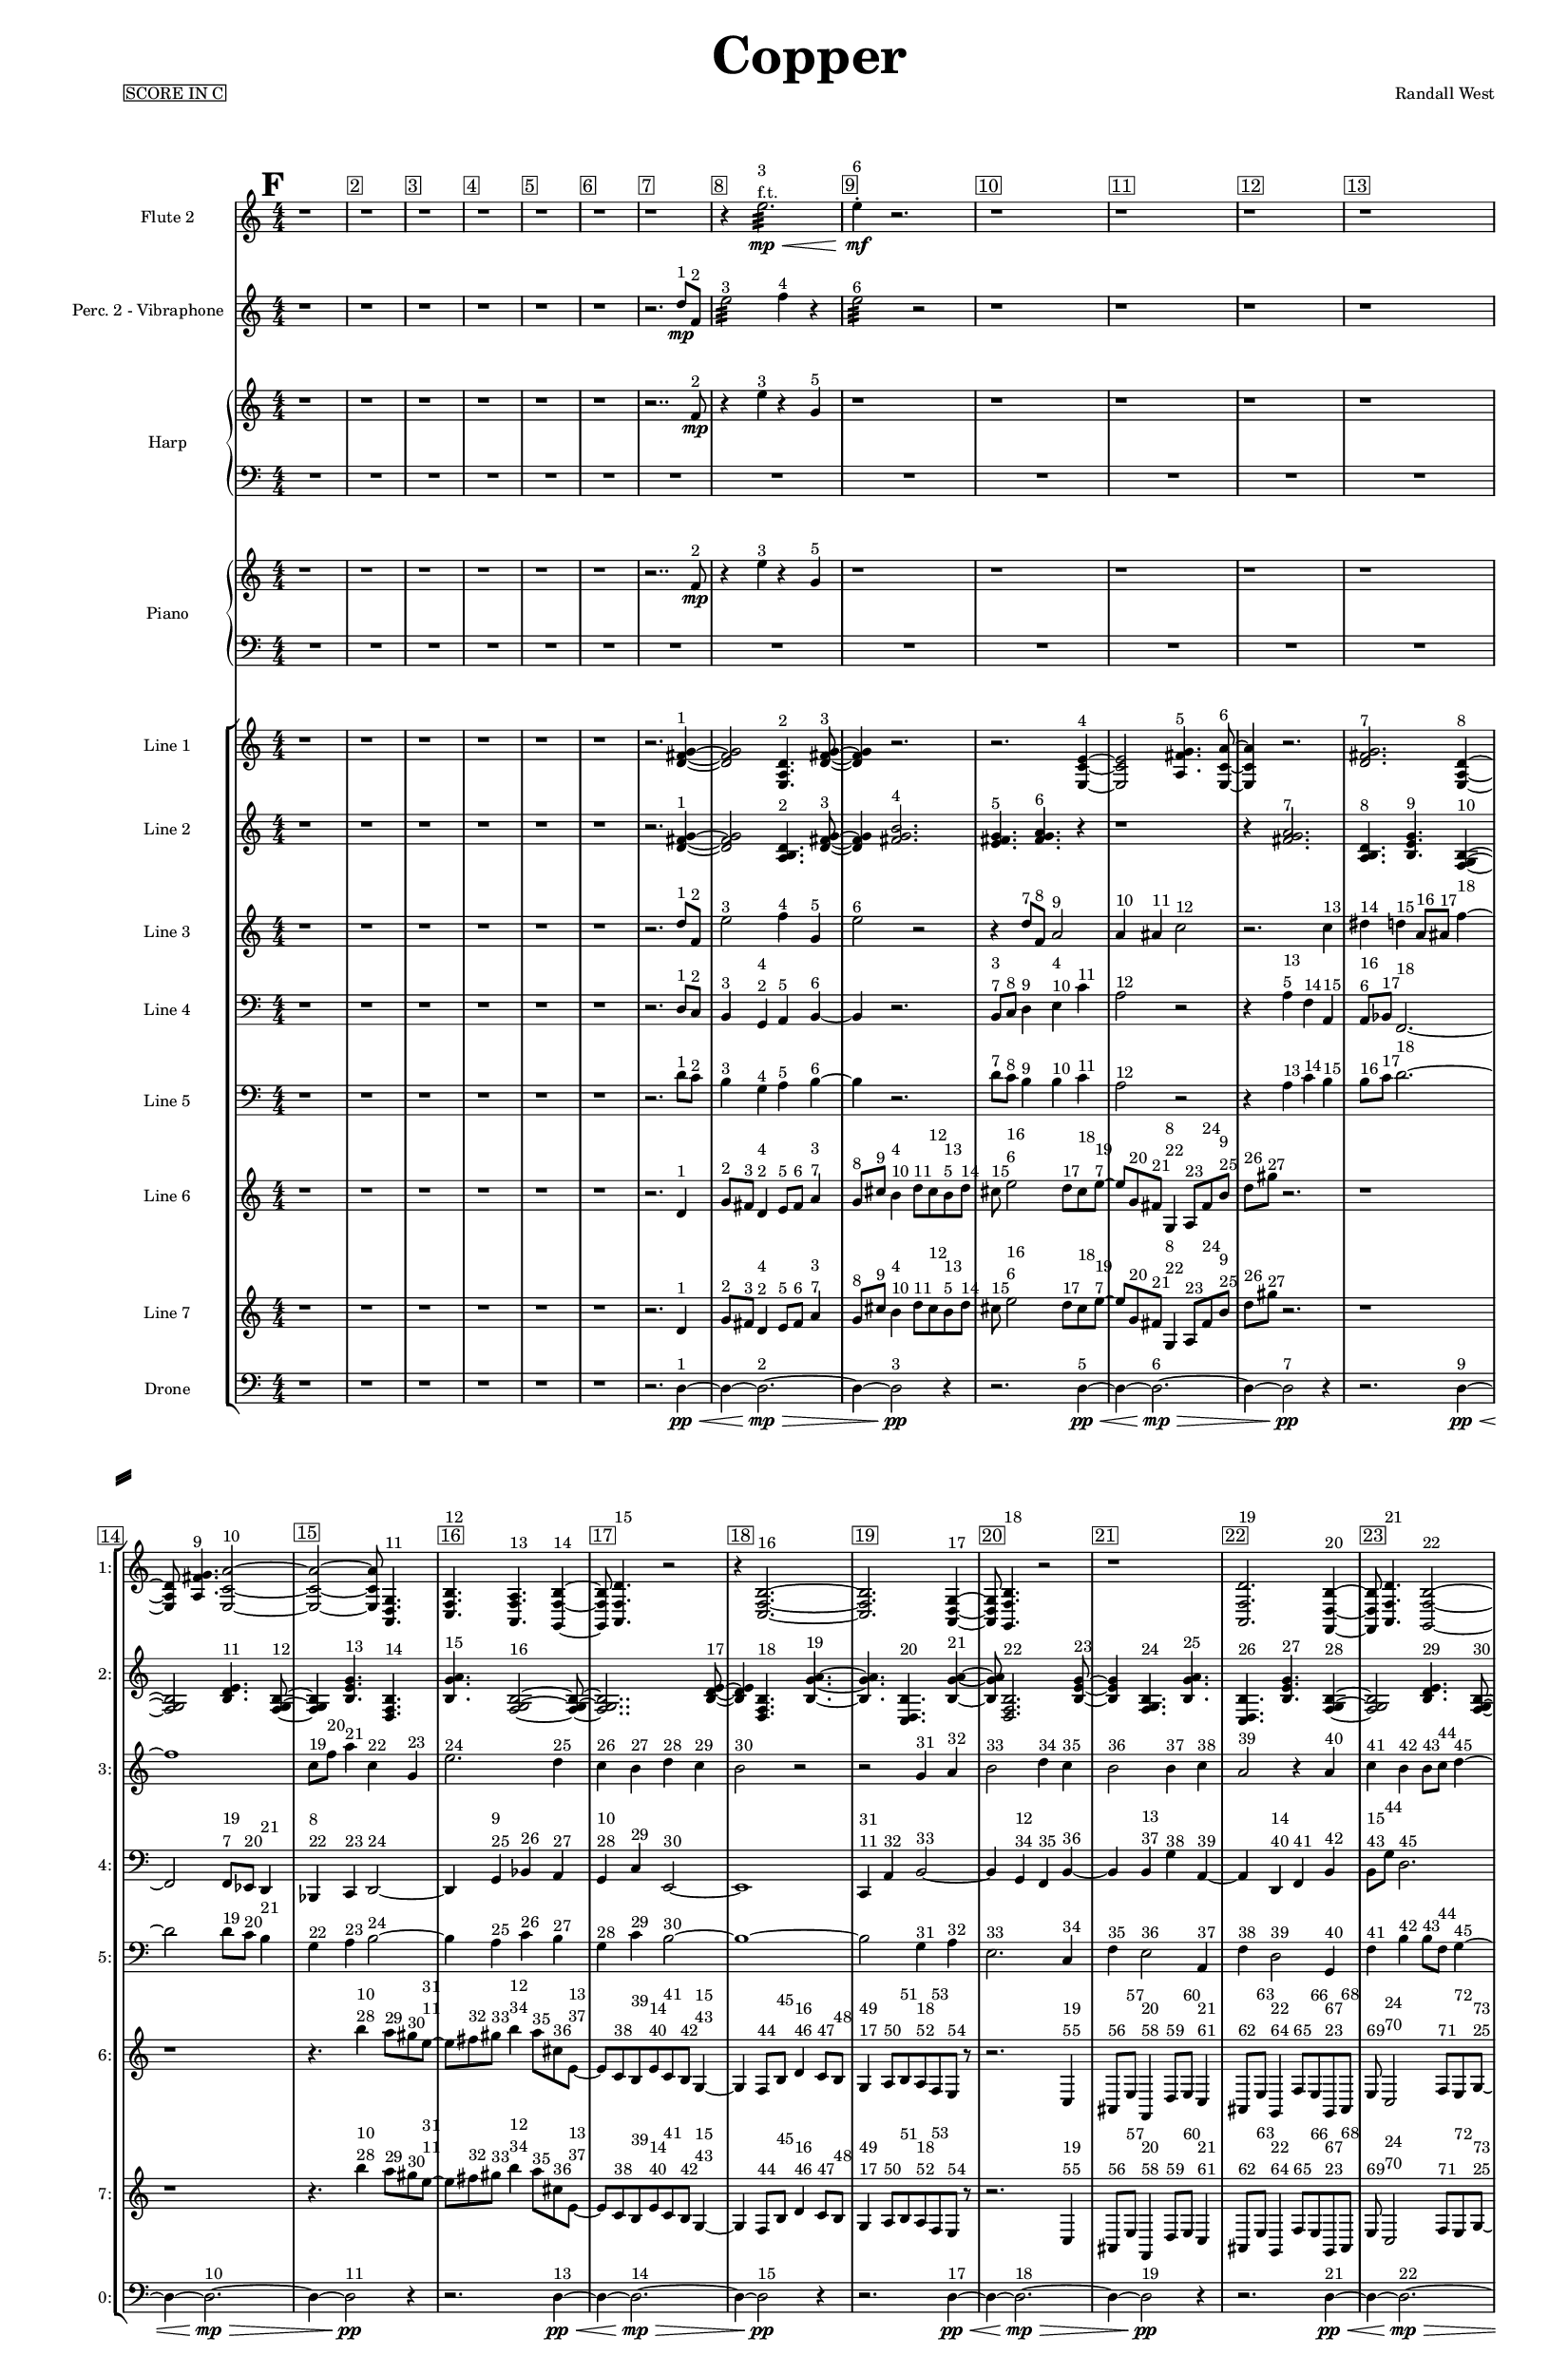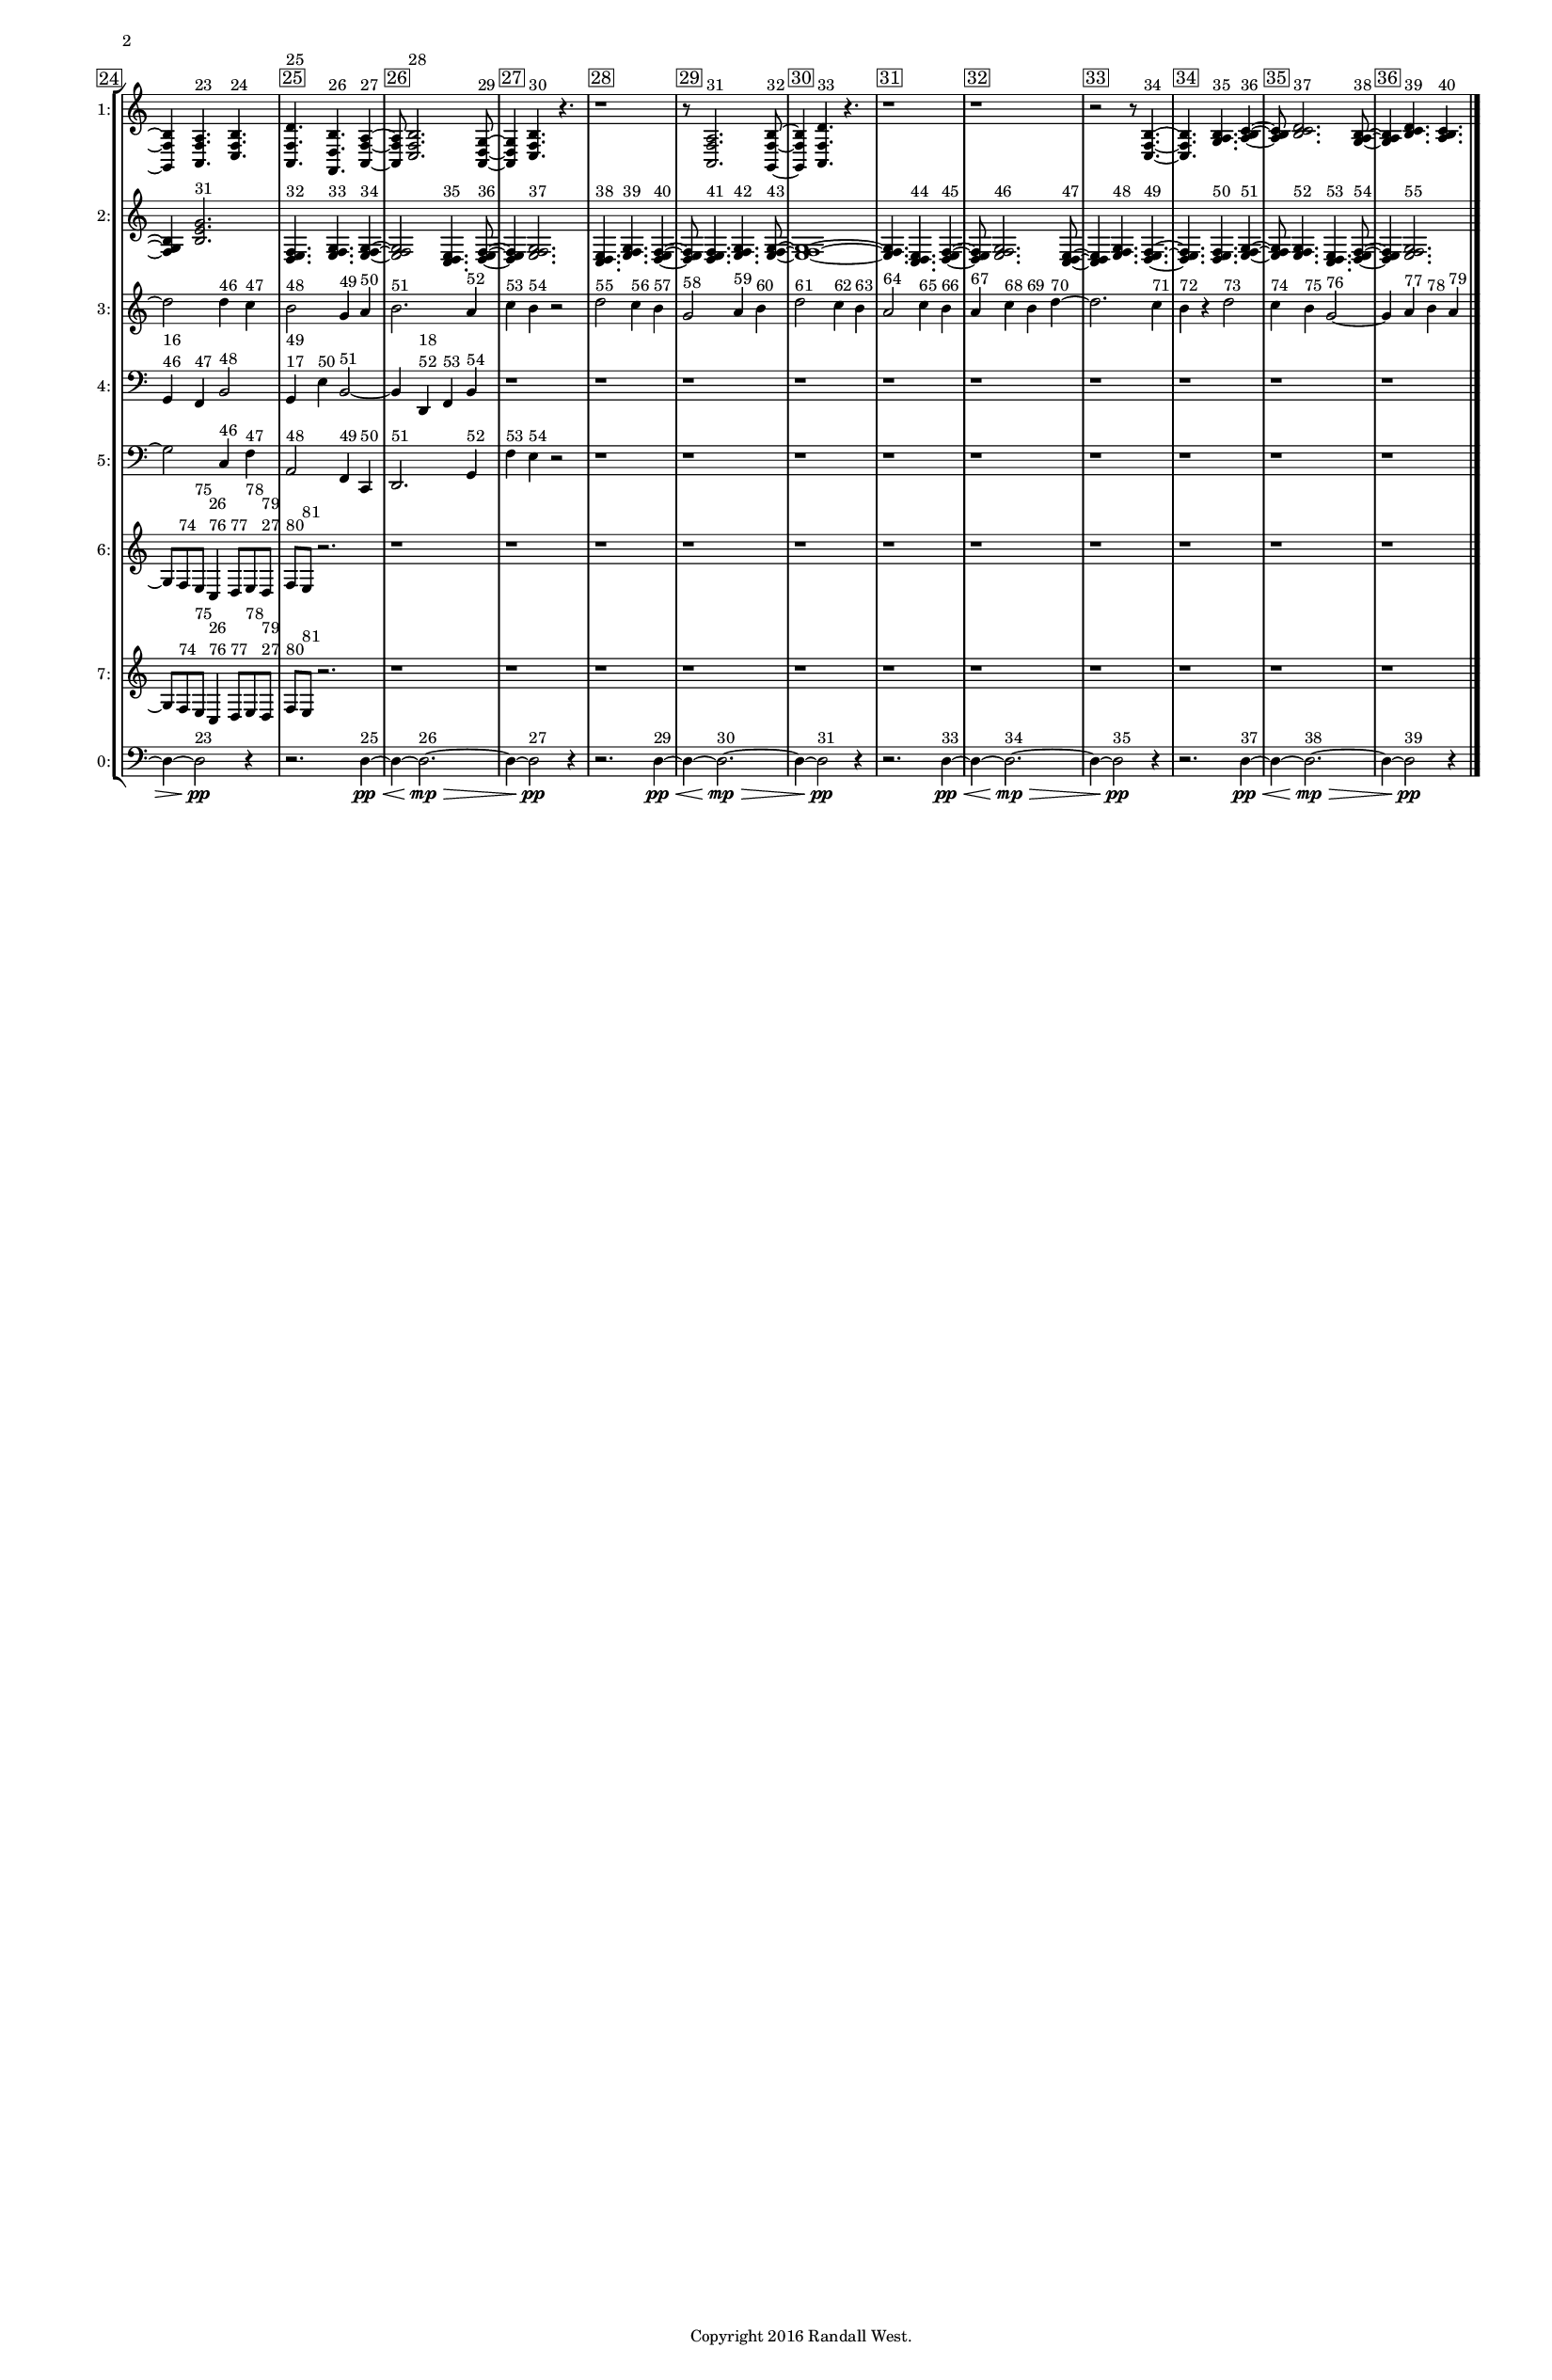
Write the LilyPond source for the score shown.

% 2016-09-20 18:07

\version "2.18.2"
\language "english"

#(set-default-paper-size "tabloid" 'portrait)
#(set-global-staff-size 14.9)

\header {
    composer = "Randall West"
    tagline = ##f
    poet = \markup { \box "SCORE IN C" } %HACKY WAY TO GET SCORE IN C IN THERE !!!!!!
    title = \markup {
        \column {
            \center-align {
                \fontsize #6 {
                    "Copper"
                }
            }
        }
    }
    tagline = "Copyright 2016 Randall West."
}

\paper {
    #(set-paper-size "tabloid")
    %#(set-paper-size "letter")
    left-margin = 22\mm
    system-separator-markup = \slashSeparator
    markup-system-spacing = #'(
        (basic-distance . 0)
        (minimum-distance . 0)
        (padding . 8)
        (stretchability . 0)
    )
    system-system-spacing = #'(
        (basic-distance . 12)
        (minimum-distance . 18)
        (padding . 12)
        (stretchability . 20)
    )
}

\layout {
    \set Score.markFormatter = #format-mark-circle-letters 
    \context {        
        \Score
        
        % \remove "Bar_number_engraver"
        \override BarNumber #'break-visibility = #'#(#f #t #t)
        \override BarNumber #'font-size = #1.2
        \override BarNumber  #'stencil = #(make-stencil-boxer 0.1 0.25 ly:text-interface::print)
        
        \override RehearsalMark #'font-size = #6

    }
    \context {
        \Staff \RemoveEmptyStaves
        \override VerticalAxisGroup #'remove-first = ##t % NOTE: comment this out to show staves on first page
        \override Hairpin #'minimum-length = #6
    }
    \context {
        \RhythmicStaff \RemoveEmptyStaves
        \override VerticalAxisGroup #'remove-first = ##t % NOTE: comment this out to show staves on first page
        \override Hairpin #'minimum-length = #6
    }
    % \context {
    %     \Dynamics
    %     \consists #Measure_counter_engraver
    %     \override MeasureCounter.direction = #DOWN
    %     \override MeasureCounter.font-encoding = #'latin1
    %     \override MeasureCounter.font-shape = #'italic
    %     % to control the distance of the Dynamics context from the staff:
    %     \override VerticalAxisGroup.nonstaff-relatedstaff-spacing.padding = #3
    %     \override MeasureCounter.font-size = #1.2
    %     % NOTE... below causes an error... why?
    %     % \override MeasureCounter.stencil = #(make-stencil-boxer 0.1 0.25 ly:text-interface::print)
    % }
}


\header {}

\layout {}

\paper {}

\score {
    \new Score <<
        \new StaffGroup <<
            \new StaffGroup \with {
                systemStartDelimiter = #'SystemStartSquare
            } <<
                \new Staff {
                    \set Staff.instrumentName = \markup { "Flute 1" }
                    \set Staff.shortInstrumentName = \markup { Fl.1 }
                    {
                        \numericTimeSignature
                        \time 4/4
                        \bar "||"
                        \accidentalStyle modern-cautionary
                        \mark #6
                        R1 * 36
                    }
                }
                \new Staff {
                    \set Staff.instrumentName = \markup { "Flute 2" }
                    \set Staff.shortInstrumentName = \markup { Fl.2 }
                    {
                        \numericTimeSignature
                        \time 4/4
                        \bar "||"
                        \accidentalStyle modern-cautionary
                        \mark #6
                        r1
                        r1
                        r1
                        r1
                        r1
                        r1
                        r1
                        r4
                        e''2. :32 \mp \<
                            ^ \markup {
                                \column
                                    {
                                        3
                                        f.t.
                                    }
                                }
                        e''4 -\staccato \mf ^ \markup { 6 }
                        r2.
                        r1
                        r1
                        r1
                        r1
                        r1
                        r1
                        r1
                        r1
                        r1
                        r1
                        r1
                        r1
                        r1
                        r1
                        r1
                        r1
                        r1
                        r1
                        r1
                        r1
                        r1
                        r1
                        r1
                        r1
                        r1
                        r1
                        r1
                    }
                }
                \new Staff {
                    \set Staff.instrumentName = \markup { "Flute 3" }
                    \set Staff.shortInstrumentName = \markup { Fl.3 }
                    {
                        \numericTimeSignature
                        \time 4/4
                        \bar "||"
                        \accidentalStyle modern-cautionary
                        \mark #6
                        R1 * 36
                    }
                }
            >>
            \new StaffGroup \with {
                systemStartDelimiter = #'SystemStartSquare
            } <<
                \new Staff {
                    \set Staff.instrumentName = \markup { "Oboe 1" }
                    \set Staff.shortInstrumentName = \markup { Ob.1 }
                    {
                        \numericTimeSignature
                        \time 4/4
                        \bar "||"
                        \accidentalStyle modern-cautionary
                        \mark #6
                        R1 * 36
                    }
                }
                \new Staff {
                    \set Staff.instrumentName = \markup { "Oboe 2" }
                    \set Staff.shortInstrumentName = \markup { Ob.2 }
                    {
                        \numericTimeSignature
                        \time 4/4
                        \bar "||"
                        \accidentalStyle modern-cautionary
                        \mark #6
                        R1 * 36
                    }
                }
            >>
            \new StaffGroup \with {
                systemStartDelimiter = #'SystemStartSquare
            } <<
                \new Staff {
                    \set Staff.instrumentName = \markup { "Clarinet 1" }
                    \set Staff.shortInstrumentName = \markup { Cl.1 }
                    {
                        \numericTimeSignature
                        \time 4/4
                        \bar "||"
                        \accidentalStyle modern-cautionary
                        \mark #6
                        R1 * 36
                    }
                }
                \new Staff {
                    \set Staff.instrumentName = \markup { "Clarinet 2" }
                    \set Staff.shortInstrumentName = \markup { Cl.2 }
                    {
                        \numericTimeSignature
                        \time 4/4
                        \bar "||"
                        \accidentalStyle modern-cautionary
                        \mark #6
                        R1 * 36
                    }
                }
            >>
            \new StaffGroup \with {
                systemStartDelimiter = #'SystemStartSquare
            } <<
                \new Staff {
                    \clef "bass"
                    \set Staff.instrumentName = \markup { "Bassoon 1" }
                    \set Staff.shortInstrumentName = \markup { Bsn.1 }
                    {
                        \numericTimeSignature
                        \time 4/4
                        \bar "||"
                        \accidentalStyle modern-cautionary
                        \mark #6
                        R1 * 36
                    }
                }
                \new Staff {
                    \clef "bass"
                    \set Staff.instrumentName = \markup { "Bassoon 2" }
                    \set Staff.shortInstrumentName = \markup { Bsn.2 }
                    {
                        \numericTimeSignature
                        \time 4/4
                        \bar "||"
                        \accidentalStyle modern-cautionary
                        \mark #6
                        R1 * 36
                    }
                }
            >>
        >>
        \new StaffGroup <<
            \new StaffGroup \with {
                systemStartDelimiter = #'SystemStartSquare
            } <<
                \new Staff {
                    \set Staff.instrumentName = \markup { "Horn in F 1" }
                    \set Staff.shortInstrumentName = \markup { Hn.1 }
                    {
                        \numericTimeSignature
                        \time 4/4
                        \bar "||"
                        \accidentalStyle modern-cautionary
                        \mark #6
                        R1 * 36
                    }
                }
                \new Staff {
                    \set Staff.instrumentName = \markup { "Horn in F 2" }
                    \set Staff.shortInstrumentName = \markup { Hn.2 }
                    {
                        \numericTimeSignature
                        \time 4/4
                        \bar "||"
                        \accidentalStyle modern-cautionary
                        \mark #6
                        R1 * 36
                    }
                }
            >>
            \new StaffGroup \with {
                systemStartDelimiter = #'SystemStartSquare
            } <<
                \new Staff {
                    \set Staff.instrumentName = \markup { "Trumpet in C 1" }
                    \set Staff.shortInstrumentName = \markup { Tpt.1 }
                    {
                        \numericTimeSignature
                        \time 4/4
                        \bar "||"
                        \accidentalStyle modern-cautionary
                        \mark #6
                        R1 * 36
                    }
                }
                \new Staff {
                    \set Staff.instrumentName = \markup { "Trumpet in C 2" }
                    \set Staff.shortInstrumentName = \markup { Tpt.2 }
                    {
                        \numericTimeSignature
                        \time 4/4
                        \bar "||"
                        \accidentalStyle modern-cautionary
                        \mark #6
                        R1 * 36
                    }
                }
            >>
            \new StaffGroup \with {
                systemStartDelimiter = #'SystemStartSquare
            } <<
                \new Staff {
                    \clef "bass"
                    \set Staff.instrumentName = \markup { "Tenor Trombone 1" }
                    \set Staff.shortInstrumentName = \markup { Tbn.1 }
                    {
                        \numericTimeSignature
                        \time 4/4
                        \bar "||"
                        \accidentalStyle modern-cautionary
                        \mark #6
                        R1 * 36
                    }
                }
                \new Staff {
                    \clef "bass"
                    \set Staff.instrumentName = \markup { "Tenor Trombone 2" }
                    \set Staff.shortInstrumentName = \markup { Tbn.2 }
                    {
                        \numericTimeSignature
                        \time 4/4
                        \bar "||"
                        \accidentalStyle modern-cautionary
                        \mark #6
                        R1 * 36
                    }
                }
            >>
            \new Staff {
                \clef "bass"
                \set Staff.instrumentName = \markup { Tuba }
                \set Staff.shortInstrumentName = \markup { Tba }
                {
                    \numericTimeSignature
                    \time 4/4
                    \bar "||"
                    \accidentalStyle modern-cautionary
                    \mark #6
                    R1 * 36
                }
            }
        >>
        \new Staff {
            \clef "bass"
            \set Staff.instrumentName = \markup { Timpani }
            \set Staff.shortInstrumentName = \markup { Timp }
            {
                \numericTimeSignature
                \time 4/4
                \bar "||"
                \accidentalStyle modern-cautionary
                \mark #6
                R1 * 36
            }
        }
        \new StaffGroup <<
            \new RhythmicStaff {
                \clef "percussion"
                \set Staff.instrumentName = \markup { "Percussion 1" }
                \set Staff.shortInstrumentName = \markup { Perc.1 }
                {
                    \numericTimeSignature
                    \time 4/4
                    \bar "||"
                    \accidentalStyle modern-cautionary
                    \mark #6
                    R1 * 36
                }
            }
            \new StaffGroup \with {
                systemStartDelimiter = #'SystemStartSquare
            } <<
                \new RhythmicStaff {
                    \clef "percussion"
                    \set Staff.instrumentName = \markup { "Percussion 2" }
                    \set Staff.shortInstrumentName = \markup { Perc.2 }
                    {
                        \numericTimeSignature
                        \time 4/4
                        \bar "||"
                        \accidentalStyle modern-cautionary
                        \mark #6
                        R1 * 36
                    }
                }
                \new Staff {
                    \set Staff.instrumentName = \markup { "Perc. 2 - Vibraphone" }
                    \set Staff.shortInstrumentName = \markup { Vib. }
                    {
                        \numericTimeSignature
                        \time 4/4
                        \bar "||"
                        \accidentalStyle modern-cautionary
                        \mark #6
                        r1
                        r1
                        r1
                        r1
                        r1
                        r1
                        r2.
                        d''8 \mp [ ^ \markup { 1 }
                        f'8 ] ^ \markup { 2 }
                        e''2 :32 ^ \markup { 3 }
                        f''4 ^ \markup { 4 }
                        r4
                        e''2 :32 ^ \markup { 6 }
                        r2
                        r1
                        r1
                        r1
                        r1
                        r1
                        r1
                        r1
                        r1
                        r1
                        r1
                        r1
                        r1
                        r1
                        r1
                        r1
                        r1
                        r1
                        r1
                        r1
                        r1
                        r1
                        r1
                        r1
                        r1
                        r1
                        r1
                        r1
                    }
                }
            >>
        >>
        \new PianoStaff <<
            \set PianoStaff.instrumentName = \markup { Harp }
            \set PianoStaff.shortInstrumentName = \markup { Hp. }
            \new Staff {
                {
                    \numericTimeSignature
                    \time 4/4
                    \bar "||"
                    \accidentalStyle modern-cautionary
                    \mark #6
                    r1
                    r1
                    r1
                    r1
                    r1
                    r1
                    r2..
                    f'8 \mp ^ \markup { 2 }
                    r4
                    e''4 ^ \markup { 3 }
                    r4
                    g'4 ^ \markup { 5 }
                    r1
                    r1
                    r1
                    r1
                    r1
                    r1
                    r1
                    r1
                    r1
                    r1
                    r1
                    r1
                    r1
                    r1
                    r1
                    r1
                    r1
                    r1
                    r1
                    r1
                    r1
                    r1
                    r1
                    r1
                    r1
                    r1
                    r1
                    r1
                }
            }
            \new Staff {
                \clef "bass"
                {
                    \numericTimeSignature
                    \time 4/4
                    \bar "||"
                    \accidentalStyle modern-cautionary
                    \mark #6
                    R1 * 36
                }
            }
        >>
        \new PianoStaff <<
            \set PianoStaff.instrumentName = \markup { Piano }
            \set PianoStaff.shortInstrumentName = \markup { Pno. }
            \new Staff {
                {
                    \numericTimeSignature
                    \time 4/4
                    \bar "||"
                    \accidentalStyle modern-cautionary
                    \mark #6
                    r1
                    r1
                    r1
                    r1
                    r1
                    r1
                    r2..
                    f'8 \mp ^ \markup { 2 }
                    r4
                    e''4 ^ \markup { 3 }
                    r4
                    g'4 ^ \markup { 5 }
                    r1
                    r1
                    r1
                    r1
                    r1
                    r1
                    r1
                    r1
                    r1
                    r1
                    r1
                    r1
                    r1
                    r1
                    r1
                    r1
                    r1
                    r1
                    r1
                    r1
                    r1
                    r1
                    r1
                    r1
                    r1
                    r1
                    r1
                    r1
                }
            }
            \new Staff {
                \clef "bass"
                {
                    \numericTimeSignature
                    \time 4/4
                    \bar "||"
                    \accidentalStyle modern-cautionary
                    \mark #6
                    R1 * 36
                }
            }
        >>
        \new StaffGroup <<
            \new StaffGroup \with {
                systemStartDelimiter = #'SystemStartSquare
            } <<
                \new Staff {
                    \set Staff.instrumentName = \markup { "Violin I Div 1" }
                    \set Staff.shortInstrumentName = \markup { Vln.I.1 }
                    {
                        \numericTimeSignature
                        \time 4/4
                        \bar "||"
                        \accidentalStyle modern-cautionary
                        \mark #6
                        R1 * 36
                    }
                }
                \new Staff {
                    \set Staff.instrumentName = \markup { "Violin I Div 2" }
                    \set Staff.shortInstrumentName = \markup { Vln.I.2 }
                    {
                        \numericTimeSignature
                        \time 4/4
                        \bar "||"
                        \accidentalStyle modern-cautionary
                        \mark #6
                        R1 * 36
                    }
                }
            >>
            \new StaffGroup \with {
                systemStartDelimiter = #'SystemStartSquare
            } <<
                \new Staff {
                    \set Staff.instrumentName = \markup { "Violin II Div 1" }
                    \set Staff.shortInstrumentName = \markup { Vln.II.1 }
                    {
                        \numericTimeSignature
                        \time 4/4
                        \bar "||"
                        \accidentalStyle modern-cautionary
                        \mark #6
                        R1 * 36
                    }
                }
                \new Staff {
                    \set Staff.instrumentName = \markup { "Violin II Div 2" }
                    \set Staff.shortInstrumentName = \markup { Vln.II.2 }
                    {
                        \numericTimeSignature
                        \time 4/4
                        \bar "||"
                        \accidentalStyle modern-cautionary
                        \mark #6
                        R1 * 36
                    }
                }
            >>
            \new StaffGroup \with {
                systemStartDelimiter = #'SystemStartSquare
            } <<
                \new Staff {
                    \clef "alto"
                    \set Staff.instrumentName = \markup { "Viola Div 1" }
                    \set Staff.shortInstrumentName = \markup { Vla.1 }
                    {
                        \numericTimeSignature
                        \time 4/4
                        \bar "||"
                        \accidentalStyle modern-cautionary
                        \mark #6
                        R1 * 36
                    }
                }
                \new Staff {
                    \clef "alto"
                    \set Staff.instrumentName = \markup { "Viola Div 2" }
                    \set Staff.shortInstrumentName = \markup { Vla.2 }
                    {
                        \numericTimeSignature
                        \time 4/4
                        \bar "||"
                        \accidentalStyle modern-cautionary
                        \mark #6
                        R1 * 36
                    }
                }
            >>
            \new StaffGroup \with {
                systemStartDelimiter = #'SystemStartSquare
            } <<
                \new Staff {
                    \clef "bass"
                    \set Staff.instrumentName = \markup { "Cello Div 1" }
                    \set Staff.shortInstrumentName = \markup { Vc.1 }
                    {
                        \numericTimeSignature
                        \time 4/4
                        \bar "||"
                        \accidentalStyle modern-cautionary
                        \mark #6
                        R1 * 36
                    }
                }
                \new Staff {
                    \clef "bass"
                    \set Staff.instrumentName = \markup { "Cello Div 2" }
                    \set Staff.shortInstrumentName = \markup { Vc.2 }
                    {
                        \numericTimeSignature
                        \time 4/4
                        \bar "||"
                        \accidentalStyle modern-cautionary
                        \mark #6
                        R1 * 36
                    }
                }
            >>
            \new Staff {
                \clef "bass"
                \set Staff.instrumentName = \markup { Bass }
                \set Staff.shortInstrumentName = \markup { Cb }
                {
                    \numericTimeSignature
                    \time 4/4
                    \bar "||"
                    \accidentalStyle modern-cautionary
                    \mark #6
                    R1 * 36
                }
            }
        >>
        \new StaffGroup <<
            \new Staff {
                \set Staff.instrumentName = \markup { "Line 1" }
                \set Staff.shortInstrumentName = \markup { 1: }
                {
                    \numericTimeSignature
                    \time 4/4
                    \bar "||"
                    \accidentalStyle modern-cautionary
                    \mark #6
                    r1
                    r1
                    r1
                    r1
                    r1
                    r1
                    r2.
                    <d' fs' g'>4 ~ ^ \markup { 1 }
                    <d' fs' g'>2
                    <e a d'>4. ^ \markup { 2 }
                    <d' fs' g'>8 ~ ^ \markup { 3 }
                    <d' fs' g'>4
                    r2.
                    r2.
                    <e c' e'>4 ~ ^ \markup { 4 }
                    <e c' e'>2
                    <a fs' g'>4. ^ \markup { 5 }
                    <e c' a'>8 ~ ^ \markup { 6 }
                    <e c' a'>4
                    r2.
                    <d' fs' g'>2. ^ \markup { 7 }
                    <e a d'>4 ~ ^ \markup { 8 }
                    <e a d'>8
                    <a fs' g'>4. ^ \markup { 9 }
                    <e c' a'>2 ~ ^ \markup { 10 }
                    <e c' a'>2 ~
                    <e c' a'>8
                    <a, d g>4. ^ \markup { 11 }
                    <c f b>4. ^ \markup { 12 }
                    <a, f a>4. ^ \markup { 13 }
                    <g, f b>4 ~ ^ \markup { 14 }
                    <g, f b>8
                    <a, f d'>4. ^ \markup { 15 }
                    r2
                    r4
                    <c f b>2. ~ ^ \markup { 16 }
                    <c f b>2.
                    <a, d g>4 ~ ^ \markup { 17 }
                    <a, d g>8
                    <g, f b>4. ^ \markup { 18 }
                    r2
                    r1
                    <a, f d'>2. ^ \markup { 19 }
                    <f, d b>4 ~ ^ \markup { 20 }
                    <f, d b>8
                    <a, f d'>4. ^ \markup { 21 }
                    <g, f b>2 ~ ^ \markup { 22 }
                    <g, f b>4
                    <a, f a>4. ^ \markup { 23 }
                    <c f b>4. ^ \markup { 24 }
                    <a, f d'>4. ^ \markup { 25 }
                    <f, d b>4. ^ \markup { 26 }
                    <a, f a>4 ~ ^ \markup { 27 }
                    <a, f a>8
                    <c f b>2. ^ \markup { 28 }
                    <a, d g>8 ~ ^ \markup { 29 }
                    <a, d g>4
                    <c f b>4. ^ \markup { 30 }
                    r4.
                    r1
                    r8
                    <a, f a>2. ^ \markup { 31 }
                    <g, f b>8 ~ ^ \markup { 32 }
                    <g, f b>4
                    <a, f d'>4. ^ \markup { 33 }
                    r4.
                    r1
                    r1
                    r2
                    r8
                    <c f b>4. ~ ^ \markup { 34 }
                    <c f b>4.
                    <g a b>4. ^ \markup { 35 }
                    <a b c'>4 ~ ^ \markup { 36 }
                    <a b c'>8
                    <b c' d'>2. ^ \markup { 37 }
                    <g a b>8 ~ ^ \markup { 38 }
                    <g a b>4
                    <b c' d'>4. ^ \markup { 39 }
                    <a b c'>4. ^ \markup { 40 }
                }
            }
            \new Staff {
                \set Staff.instrumentName = \markup { "Line 2" }
                \set Staff.shortInstrumentName = \markup { 2: }
                {
                    \numericTimeSignature
                    \time 4/4
                    \bar "||"
                    \accidentalStyle modern-cautionary
                    \mark #6
                    r1
                    r1
                    r1
                    r1
                    r1
                    r1
                    r2.
                    <d' fs' g'>4 ~ ^ \markup { 1 }
                    <d' fs' g'>2
                    <a b d'>4. ^ \markup { 2 }
                    <d' fs' g'>8 ~ ^ \markup { 3 }
                    <d' fs' g'>4
                    <fs' g' b'>2. ^ \markup { 4 }
                    <e' fs' g'>4. ^ \markup { 5 }
                    <fs' g' a'>4. ^ \markup { 6 }
                    r4
                    r1
                    r4
                    <fs' g' a'>2. ^ \markup { 7 }
                    <a b d'>4. ^ \markup { 8 }
                    <b e' g'>4. ^ \markup { 9 }
                    <f g b>4 ~ ^ \markup { 10 }
                    <f g b>2
                    <b d' e'>4. ^ \markup { 11 }
                    <f g b>8 ~ ^ \markup { 12 }
                    <f g b>4
                    <b e' g'>4. ^ \markup { 13 }
                    <d f b>4. ^ \markup { 14 }
                    <b g' a'>4. ^ \markup { 15 }
                    <f g b>2 ~ ^ \markup { 16 }
                    <f g b>8 ~
                    <f g b>2..
                    <b d' e'>8 ~ ^ \markup { 17 }
                    <b d' e'>4
                    <d f b>4. ^ \markup { 18 }
                    <b g' a'>4. ~ ^ \markup { 19 }
                    <b g' a'>4.
                    <c d b>4. ^ \markup { 20 }
                    <b g' a'>4 ~ ^ \markup { 21 }
                    <b g' a'>8
                    <d f b>2. ^ \markup { 22 }
                    <b e' g'>8 ~ ^ \markup { 23 }
                    <b e' g'>4
                    <f g b>4. ^ \markup { 24 }
                    <b g' a'>4. ^ \markup { 25 }
                    <c d b>4. ^ \markup { 26 }
                    <b e' g'>4. ^ \markup { 27 }
                    <f g b>4 ~ ^ \markup { 28 }
                    <f g b>2
                    <b d' e'>4. ^ \markup { 29 }
                    <f g b>8 ~ ^ \markup { 30 }
                    <f g b>4
                    <b e' g'>2. ^ \markup { 31 }
                    <d e f>4. ^ \markup { 32 }
                    <e f g>4. ^ \markup { 33 }
                    <e f g>4 ~ ^ \markup { 34 }
                    <e f g>2
                    <c d e>4. ^ \markup { 35 }
                    <d e f>8 ~ ^ \markup { 36 }
                    <d e f>4
                    <e f g>2. ^ \markup { 37 }
                    <c d e>4. ^ \markup { 38 }
                    <e f g>4. ^ \markup { 39 }
                    <d e f>4 ~ ^ \markup { 40 }
                    <d e f>8
                    <d e f>4. ^ \markup { 41 }
                    <e f g>4. ^ \markup { 42 }
                    <e f g>8 ~ ^ \markup { 43 }
                    <e f g>1 ~
                    <e f g>4.
                    <c d e>4. ^ \markup { 44 }
                    <d e f>4 ~ ^ \markup { 45 }
                    <d e f>8
                    <e f g>2. ^ \markup { 46 }
                    <c d e>8 ~ ^ \markup { 47 }
                    <c d e>4
                    <e f g>4. ^ \markup { 48 }
                    <d e f>4. ~ ^ \markup { 49 }
                    <d e f>4.
                    <d e f>4. ^ \markup { 50 }
                    <e f g>4 ~ ^ \markup { 51 }
                    <e f g>8
                    <e f g>4. ^ \markup { 52 }
                    <c d e>4. ^ \markup { 53 }
                    <d e f>8 ~ ^ \markup { 54 }
                    <d e f>4
                    <e f g>2. ^ \markup { 55 }
                }
            }
            \new Staff {
                \set Staff.instrumentName = \markup { "Line 3" }
                \set Staff.shortInstrumentName = \markup { 3: }
                {
                    \numericTimeSignature
                    \time 4/4
                    \bar "||"
                    \accidentalStyle modern-cautionary
                    \clef "bass"
                    \clef treble
                    \mark #6
                    r1
                    r1
                    r1
                    r1
                    r1
                    r1
                    r2.
                    d''8 [ ^ \markup { 1 }
                    f'8 ] ^ \markup { 2 }
                    e''2 ^ \markup { 3 }
                    f''4 ^ \markup { 4 }
                    g'4 ^ \markup { 5 }
                    e''2 ^ \markup { 6 }
                    r2
                    r4
                    d''8 [ ^ \markup { 7 }
                    f'8 ] ^ \markup { 8 }
                    a'2 ^ \markup { 9 }
                    a'4 ^ \markup { 10 }
                    as'4 ^ \markup { 11 }
                    c''2 ^ \markup { 12 }
                    r2.
                    c''4 ^ \markup { 13 }
                    ds''4 ^ \markup { 14 }
                    d''4 ^ \markup { 15 }
                    a'8 [ ^ \markup { 16 }
                    as'8 ] ^ \markup { 17 }
                    f''4 ~ ^ \markup { 18 }
                    f''1
                    c''8 [ ^ \markup { 19 }
                    f''8 ] ^ \markup { 20 }
                    a''4 ^ \markup { 21 }
                    c''4 ^ \markup { 22 }
                    g'4 ^ \markup { 23 }
                    e''2. ^ \markup { 24 }
                    d''4 ^ \markup { 25 }
                    c''4 ^ \markup { 26 }
                    b'4 ^ \markup { 27 }
                    d''4 ^ \markup { 28 }
                    c''4 ^ \markup { 29 }
                    b'2 ^ \markup { 30 }
                    r2
                    r2
                    g'4 ^ \markup { 31 }
                    a'4 ^ \markup { 32 }
                    b'2 ^ \markup { 33 }
                    d''4 ^ \markup { 34 }
                    c''4 ^ \markup { 35 }
                    b'2 ^ \markup { 36 }
                    b'4 ^ \markup { 37 }
                    c''4 ^ \markup { 38 }
                    a'2 ^ \markup { 39 }
                    r4
                    a'4 ^ \markup { 40 }
                    c''4 ^ \markup { 41 }
                    b'4 ^ \markup { 42 }
                    b'8 [ ^ \markup { 43 }
                    c''8 ] ^ \markup { 44 }
                    d''4 ~ ^ \markup { 45 }
                    d''2
                    d''4 ^ \markup { 46 }
                    c''4 ^ \markup { 47 }
                    b'2 ^ \markup { 48 }
                    g'4 ^ \markup { 49 }
                    a'4 ^ \markup { 50 }
                    b'2. ^ \markup { 51 }
                    a'4 ^ \markup { 52 }
                    c''4 ^ \markup { 53 }
                    b'4 ^ \markup { 54 }
                    r2
                    d''2 ^ \markup { 55 }
                    c''4 ^ \markup { 56 }
                    b'4 ^ \markup { 57 }
                    g'2 ^ \markup { 58 }
                    a'4 ^ \markup { 59 }
                    b'4 ^ \markup { 60 }
                    d''2 ^ \markup { 61 }
                    c''4 ^ \markup { 62 }
                    b'4 ^ \markup { 63 }
                    a'2 ^ \markup { 64 }
                    c''4 ^ \markup { 65 }
                    b'4 ^ \markup { 66 }
                    a'4 ^ \markup { 67 }
                    c''4 ^ \markup { 68 }
                    b'4 ^ \markup { 69 }
                    d''4 ~ ^ \markup { 70 }
                    d''2.
                    c''4 ^ \markup { 71 }
                    b'4 ^ \markup { 72 }
                    r4
                    d''2 ^ \markup { 73 }
                    c''4 ^ \markup { 74 }
                    b'4 ^ \markup { 75 }
                    g'2 ~ ^ \markup { 76 }
                    g'4
                    a'4 ^ \markup { 77 }
                    b'4 ^ \markup { 78 }
                    a'4 ^ \markup { 79 }
                }
            }
            \new Staff {
                \set Staff.instrumentName = \markup { "Line 4" }
                \set Staff.shortInstrumentName = \markup { 4: }
                {
                    \numericTimeSignature
                    \time 4/4
                    \bar "||"
                    \accidentalStyle modern-cautionary
                    \clef "bass"
                    \mark #6
                    r1
                    r1
                    r1
                    r1
                    r1
                    r1
                    r2.
                    d8 [ ^ \markup { 1 }
                    c8 ] ^ \markup { 2 }
                    b,4 ^ \markup { 3 }
                    g,4
                        ^ \markup {
                            \column
                                {
                                    4
                                    2
                                }
                            }
                    a,4 ^ \markup { 5 }
                    b,4 ~ ^ \markup { 6 }
                    b,4
                    r2.
                    b,8 [
                        ^ \markup {
                            \column
                                {
                                    3
                                    7
                                }
                            }
                    c8 ] ^ \markup { 8 }
                    d4 ^ \markup { 9 }
                    e4
                        ^ \markup {
                            \column
                                {
                                    4
                                    10
                                }
                            }
                    c'4 ^ \markup { 11 }
                    a2 ^ \markup { 12 }
                    r2
                    r4
                    a4
                        ^ \markup {
                            \column
                                {
                                    13
                                    5
                                }
                            }
                    f4 ^ \markup { 14 }
                    a,4 ^ \markup { 15 }
                    a,8 [
                        ^ \markup {
                            \column
                                {
                                    16
                                    6
                                }
                            }
                    bf,8 ] ^ \markup { 17 }
                    f,2. ~ ^ \markup { 18 }
                    f,2
                    f,8 [
                        ^ \markup {
                            \column
                                {
                                    19
                                    7
                                }
                            }
                    ef,8 ] ^ \markup { 20 }
                    d,4 ^ \markup { 21 }
                    bf,,4
                        ^ \markup {
                            \column
                                {
                                    8
                                    22
                                }
                            }
                    c,4 ^ \markup { 23 }
                    d,2 ~ ^ \markup { 24 }
                    d,4
                    g,4
                        ^ \markup {
                            \column
                                {
                                    9
                                    25
                                }
                            }
                    bf,4 ^ \markup { 26 }
                    a,4 ^ \markup { 27 }
                    g,4
                        ^ \markup {
                            \column
                                {
                                    10
                                    28
                                }
                            }
                    c4 ^ \markup { 29 }
                    e,2 ~ ^ \markup { 30 }
                    e,1
                    c,4
                        ^ \markup {
                            \column
                                {
                                    31
                                    11
                                }
                            }
                    a,4 ^ \markup { 32 }
                    b,2 ~ ^ \markup { 33 }
                    b,4
                    g,4
                        ^ \markup {
                            \column
                                {
                                    12
                                    34
                                }
                            }
                    f,4 ^ \markup { 35 }
                    b,4 ~ ^ \markup { 36 }
                    b,4
                    b,4
                        ^ \markup {
                            \column
                                {
                                    13
                                    37
                                }
                            }
                    g4 ^ \markup { 38 }
                    a,4 ~ ^ \markup { 39 }
                    a,4
                    d,4
                        ^ \markup {
                            \column
                                {
                                    14
                                    40
                                }
                            }
                    f,4 ^ \markup { 41 }
                    b,4 ^ \markup { 42 }
                    b,8 [
                        ^ \markup {
                            \column
                                {
                                    15
                                    43
                                }
                            }
                    g8 ] ^ \markup { 44 }
                    d2. ^ \markup { 45 }
                    g,4
                        ^ \markup {
                            \column
                                {
                                    16
                                    46
                                }
                            }
                    f,4 ^ \markup { 47 }
                    b,2 ^ \markup { 48 }
                    g,4
                        ^ \markup {
                            \column
                                {
                                    49
                                    17
                                }
                            }
                    e4 ^ \markup { 50 }
                    b,2 ~ ^ \markup { 51 }
                    b,4
                    d,4
                        ^ \markup {
                            \column
                                {
                                    18
                                    52
                                }
                            }
                    f,4 ^ \markup { 53 }
                    b,4 ^ \markup { 54 }
                    r1
                    r1
                    r1
                    r1
                    r1
                    r1
                    r1
                    r1
                    r1
                    r1
                }
            }
            \new Staff {
                \set Staff.instrumentName = \markup { "Line 5" }
                \set Staff.shortInstrumentName = \markup { 5: }
                {
                    \numericTimeSignature
                    \time 4/4
                    \bar "||"
                    \accidentalStyle modern-cautionary
                    \clef "bass"
                    \mark #6
                    r1
                    r1
                    r1
                    r1
                    r1
                    r1
                    r2.
                    d'8 [ ^ \markup { 1 }
                    c'8 ] ^ \markup { 2 }
                    b4 ^ \markup { 3 }
                    g4 ^ \markup { 4 }
                    a4 ^ \markup { 5 }
                    b4 ~ ^ \markup { 6 }
                    b4
                    r2.
                    d'8 [ ^ \markup { 7 }
                    c'8 ] ^ \markup { 8 }
                    b4 ^ \markup { 9 }
                    b4 ^ \markup { 10 }
                    c'4 ^ \markup { 11 }
                    a2 ^ \markup { 12 }
                    r2
                    r4
                    a4 ^ \markup { 13 }
                    c'4 ^ \markup { 14 }
                    b4 ^ \markup { 15 }
                    b8 [ ^ \markup { 16 }
                    c'8 ] ^ \markup { 17 }
                    d'2. ~ ^ \markup { 18 }
                    d'2
                    d'8 [ ^ \markup { 19 }
                    c'8 ] ^ \markup { 20 }
                    b4 ^ \markup { 21 }
                    g4 ^ \markup { 22 }
                    a4 ^ \markup { 23 }
                    b2 ~ ^ \markup { 24 }
                    b4
                    a4 ^ \markup { 25 }
                    c'4 ^ \markup { 26 }
                    b4 ^ \markup { 27 }
                    g4 ^ \markup { 28 }
                    c'4 ^ \markup { 29 }
                    b2 ~ ^ \markup { 30 }
                    b1 ~
                    b2
                    g4 ^ \markup { 31 }
                    a4 ^ \markup { 32 }
                    e2. ^ \markup { 33 }
                    c4 ^ \markup { 34 }
                    f4 ^ \markup { 35 }
                    e2 ^ \markup { 36 }
                    a,4 ^ \markup { 37 }
                    f4 ^ \markup { 38 }
                    d2 ^ \markup { 39 }
                    g,4 ^ \markup { 40 }
                    f4 ^ \markup { 41 }
                    b4 ^ \markup { 42 }
                    b8 [ ^ \markup { 43 }
                    f8 ] ^ \markup { 44 }
                    g4 ~ ^ \markup { 45 }
                    g2
                    c4 ^ \markup { 46 }
                    f4 ^ \markup { 47 }
                    a,2 ^ \markup { 48 }
                    f,4 ^ \markup { 49 }
                    c,4 ^ \markup { 50 }
                    d,2. ^ \markup { 51 }
                    g,4 ^ \markup { 52 }
                    f4 ^ \markup { 53 }
                    e4 ^ \markup { 54 }
                    r2
                    r1
                    r1
                    r1
                    r1
                    r1
                    r1
                    r1
                    r1
                    r1
                }
            }
            \new Staff {
                \set Staff.instrumentName = \markup { "Line 6" }
                \set Staff.shortInstrumentName = \markup { 6: }
                {
                    \numericTimeSignature
                    \time 4/4
                    \bar "||"
                    \accidentalStyle modern-cautionary
                    \mark #6
                    r1
                    r1
                    r1
                    r1
                    r1
                    r1
                    r2.
                    d'4 ^ \markup { 1 }
                    g'8 [ ^ \markup { 2 }
                    fs'8 ] ^ \markup { 3 }
                    d'4
                        ^ \markup {
                            \column
                                {
                                    4
                                    2
                                }
                            }
                    e'8 [ ^ \markup { 5 }
                    fs'8 ] ^ \markup { 6 }
                    a'4
                        ^ \markup {
                            \column
                                {
                                    3
                                    7
                                }
                            }
                    g'8 [ ^ \markup { 8 }
                    cs''8 ] ^ \markup { 9 }
                    b'4
                        ^ \markup {
                            \column
                                {
                                    4
                                    10
                                }
                            }
                    d''8 [ ^ \markup { 11 }
                    cs''8 ^ \markup { 12 }
                    b'8
                        ^ \markup {
                            \column
                                {
                                    13
                                    5
                                }
                            }
                    d''8 ] ^ \markup { 14 }
                    cs''8 ^ \markup { 15 }
                    e''2
                        ^ \markup {
                            \column
                                {
                                    16
                                    6
                                }
                            }
                    d''8 [ ^ \markup { 17 }
                    cs''8 ^ \markup { 18 }
                    e''8 ~ ]
                        ^ \markup {
                            \column
                                {
                                    19
                                    7
                                }
                            }
                    e''8 [
                    g'8 ^ \markup { 20 }
                    fs'8 ] ^ \markup { 21 }
                    g4
                        ^ \markup {
                            \column
                                {
                                    8
                                    22
                                }
                            }
                    a8 [ ^ \markup { 23 }
                    fs'8 ^ \markup { 24 }
                    b'8 ]
                        ^ \markup {
                            \column
                                {
                                    9
                                    25
                                }
                            }
                    d''8 [ ^ \markup { 26 }
                    gs''8 ] ^ \markup { 27 }
                    r2.
                    r1
                    r1
                    r4.
                    b''4
                        ^ \markup {
                            \column
                                {
                                    10
                                    28
                                }
                            }
                    a''8 [ ^ \markup { 29 }
                    gs''8 ^ \markup { 30 }
                    e''8 ~ ]
                        ^ \markup {
                            \column
                                {
                                    31
                                    11
                                }
                            }
                    e''8 [
                    fs''8 ^ \markup { 32 }
                    gs''8 ] ^ \markup { 33 }
                    b''4
                        ^ \markup {
                            \column
                                {
                                    12
                                    34
                                }
                            }
                    a''8 [ ^ \markup { 35 }
                    cs''8 ^ \markup { 36 }
                    e'8 ~ ]
                        ^ \markup {
                            \column
                                {
                                    13
                                    37
                                }
                            }
                    e'8 [
                    c'8 ^ \markup { 38 }
                    b8 ^ \markup { 39 }
                    e'8
                        ^ \markup {
                            \column
                                {
                                    14
                                    40
                                }
                            }
                    c'8 ^ \markup { 41 }
                    b8 ] ^ \markup { 42 }
                    g4 ~
                        ^ \markup {
                            \column
                                {
                                    15
                                    43
                                }
                            }
                    g4
                    f8 [ ^ \markup { 44 }
                    b8 ] ^ \markup { 45 }
                    d'4
                        ^ \markup {
                            \column
                                {
                                    16
                                    46
                                }
                            }
                    c'8 [ ^ \markup { 47 }
                    b8 ] ^ \markup { 48 }
                    g4
                        ^ \markup {
                            \column
                                {
                                    49
                                    17
                                }
                            }
                    a8 [ ^ \markup { 50 }
                    b8 ^ \markup { 51 }
                    a8
                        ^ \markup {
                            \column
                                {
                                    18
                                    52
                                }
                            }
                    f8 ^ \markup { 53 }
                    e8 ] ^ \markup { 54 }
                    r8
                    r2.
                    c4
                        ^ \markup {
                            \column
                                {
                                    19
                                    55
                                }
                            }
                    as,8 [ ^ \markup { 56 }
                    e8 ] ^ \markup { 57 }
                    f,4
                        ^ \markup {
                            \column
                                {
                                    20
                                    58
                                }
                            }
                    d8 [ ^ \markup { 59 }
                    e8 ] ^ \markup { 60 }
                    c4
                        ^ \markup {
                            \column
                                {
                                    21
                                    61
                                }
                            }
                    as,8 [ ^ \markup { 62 }
                    e8 ] ^ \markup { 63 }
                    g,4
                        ^ \markup {
                            \column
                                {
                                    22
                                    64
                                }
                            }
                    f8 [ ^ \markup { 65 }
                    e8 ^ \markup { 66 }
                    g,8
                        ^ \markup {
                            \column
                                {
                                    67
                                    23
                                }
                            }
                    as,8 ] ^ \markup { 68 }
                    e8 ^ \markup { 69 }
                    c2
                        ^ \markup {
                            \column
                                {
                                    24
                                    70
                                }
                            }
                    f8 [ ^ \markup { 71 }
                    e8 ^ \markup { 72 }
                    g8 ~ ]
                        ^ \markup {
                            \column
                                {
                                    73
                                    25
                                }
                            }
                    g8 [
                    f8 ^ \markup { 74 }
                    e8 ] ^ \markup { 75 }
                    c4
                        ^ \markup {
                            \column
                                {
                                    26
                                    76
                                }
                            }
                    d8 [ ^ \markup { 77 }
                    e8 ^ \markup { 78 }
                    d8 ]
                        ^ \markup {
                            \column
                                {
                                    79
                                    27
                                }
                            }
                    f8 [ ^ \markup { 80 }
                    e8 ] ^ \markup { 81 }
                    r2.
                    r1
                    r1
                    r1
                    r1
                    r1
                    r1
                    r1
                    r1
                    r1
                    r1
                    r1
                }
            }
            \new Staff {
                \set Staff.instrumentName = \markup { "Line 7" }
                \set Staff.shortInstrumentName = \markup { 7: }
                {
                    \numericTimeSignature
                    \time 4/4
                    \bar "||"
                    \accidentalStyle modern-cautionary
                    \mark #6
                    r1
                    r1
                    r1
                    r1
                    r1
                    r1
                    r2.
                    d'4 ^ \markup { 1 }
                    g'8 [ ^ \markup { 2 }
                    fs'8 ] ^ \markup { 3 }
                    d'4
                        ^ \markup {
                            \column
                                {
                                    4
                                    2
                                }
                            }
                    e'8 [ ^ \markup { 5 }
                    fs'8 ] ^ \markup { 6 }
                    a'4
                        ^ \markup {
                            \column
                                {
                                    3
                                    7
                                }
                            }
                    g'8 [ ^ \markup { 8 }
                    cs''8 ] ^ \markup { 9 }
                    b'4
                        ^ \markup {
                            \column
                                {
                                    4
                                    10
                                }
                            }
                    d''8 [ ^ \markup { 11 }
                    cs''8 ^ \markup { 12 }
                    b'8
                        ^ \markup {
                            \column
                                {
                                    13
                                    5
                                }
                            }
                    d''8 ] ^ \markup { 14 }
                    cs''8 ^ \markup { 15 }
                    e''2
                        ^ \markup {
                            \column
                                {
                                    16
                                    6
                                }
                            }
                    d''8 [ ^ \markup { 17 }
                    cs''8 ^ \markup { 18 }
                    e''8 ~ ]
                        ^ \markup {
                            \column
                                {
                                    19
                                    7
                                }
                            }
                    e''8 [
                    g'8 ^ \markup { 20 }
                    fs'8 ] ^ \markup { 21 }
                    g4
                        ^ \markup {
                            \column
                                {
                                    8
                                    22
                                }
                            }
                    a8 [ ^ \markup { 23 }
                    fs'8 ^ \markup { 24 }
                    b'8 ]
                        ^ \markup {
                            \column
                                {
                                    9
                                    25
                                }
                            }
                    d''8 [ ^ \markup { 26 }
                    gs''8 ] ^ \markup { 27 }
                    r2.
                    r1
                    r1
                    r4.
                    b''4
                        ^ \markup {
                            \column
                                {
                                    10
                                    28
                                }
                            }
                    a''8 [ ^ \markup { 29 }
                    gs''8 ^ \markup { 30 }
                    e''8 ~ ]
                        ^ \markup {
                            \column
                                {
                                    31
                                    11
                                }
                            }
                    e''8 [
                    fs''8 ^ \markup { 32 }
                    gs''8 ] ^ \markup { 33 }
                    b''4
                        ^ \markup {
                            \column
                                {
                                    12
                                    34
                                }
                            }
                    a''8 [ ^ \markup { 35 }
                    cs''8 ^ \markup { 36 }
                    e'8 ~ ]
                        ^ \markup {
                            \column
                                {
                                    13
                                    37
                                }
                            }
                    e'8 [
                    c'8 ^ \markup { 38 }
                    b8 ^ \markup { 39 }
                    e'8
                        ^ \markup {
                            \column
                                {
                                    14
                                    40
                                }
                            }
                    c'8 ^ \markup { 41 }
                    b8 ] ^ \markup { 42 }
                    g4 ~
                        ^ \markup {
                            \column
                                {
                                    15
                                    43
                                }
                            }
                    g4
                    f8 [ ^ \markup { 44 }
                    b8 ] ^ \markup { 45 }
                    d'4
                        ^ \markup {
                            \column
                                {
                                    16
                                    46
                                }
                            }
                    c'8 [ ^ \markup { 47 }
                    b8 ] ^ \markup { 48 }
                    g4
                        ^ \markup {
                            \column
                                {
                                    49
                                    17
                                }
                            }
                    a8 [ ^ \markup { 50 }
                    b8 ^ \markup { 51 }
                    a8
                        ^ \markup {
                            \column
                                {
                                    18
                                    52
                                }
                            }
                    f8 ^ \markup { 53 }
                    e8 ] ^ \markup { 54 }
                    r8
                    r2.
                    c4
                        ^ \markup {
                            \column
                                {
                                    19
                                    55
                                }
                            }
                    as,8 [ ^ \markup { 56 }
                    e8 ] ^ \markup { 57 }
                    f,4
                        ^ \markup {
                            \column
                                {
                                    20
                                    58
                                }
                            }
                    d8 [ ^ \markup { 59 }
                    e8 ] ^ \markup { 60 }
                    c4
                        ^ \markup {
                            \column
                                {
                                    21
                                    61
                                }
                            }
                    as,8 [ ^ \markup { 62 }
                    e8 ] ^ \markup { 63 }
                    g,4
                        ^ \markup {
                            \column
                                {
                                    22
                                    64
                                }
                            }
                    f8 [ ^ \markup { 65 }
                    e8 ^ \markup { 66 }
                    g,8
                        ^ \markup {
                            \column
                                {
                                    67
                                    23
                                }
                            }
                    as,8 ] ^ \markup { 68 }
                    e8 ^ \markup { 69 }
                    c2
                        ^ \markup {
                            \column
                                {
                                    24
                                    70
                                }
                            }
                    f8 [ ^ \markup { 71 }
                    e8 ^ \markup { 72 }
                    g8 ~ ]
                        ^ \markup {
                            \column
                                {
                                    73
                                    25
                                }
                            }
                    g8 [
                    f8 ^ \markup { 74 }
                    e8 ] ^ \markup { 75 }
                    c4
                        ^ \markup {
                            \column
                                {
                                    26
                                    76
                                }
                            }
                    d8 [ ^ \markup { 77 }
                    e8 ^ \markup { 78 }
                    d8 ]
                        ^ \markup {
                            \column
                                {
                                    79
                                    27
                                }
                            }
                    f8 [ ^ \markup { 80 }
                    e8 ] ^ \markup { 81 }
                    r2.
                    r1
                    r1
                    r1
                    r1
                    r1
                    r1
                    r1
                    r1
                    r1
                    r1
                    r1
                }
            }
            \new Staff {
                \set Staff.instrumentName = \markup { "Line 8" }
                \set Staff.shortInstrumentName = \markup { 8: }
                {
                    \accidentalStyle modern-cautionary
                    R1 * 36
                }
            }
            \new Staff {
                \set Staff.instrumentName = \markup { "Line 9" }
                \set Staff.shortInstrumentName = \markup { 9: }
                {
                    \accidentalStyle modern-cautionary
                    R1 * 36
                }
            }
            \new Staff {
                \clef "bass"
                \set Staff.instrumentName = \markup { Drone }
                \set Staff.shortInstrumentName = \markup { 0: }
                {
                    \numericTimeSignature
                    \time 4/4
                    \bar "||"
                    \accidentalStyle modern-cautionary
                    \mark #6
                    r1
                    r1
                    r1
                    r1
                    r1
                    r1
                    r2.
                    d4 \pp ~ ~ \< ^ \markup { 1 }
                    d4 ~
                    d2. \mp ~ ~ \> ^ \markup { 2 }
                    d4 ~
                    d2 \pp ^ \markup { 3 }
                    r4
                    r2.
                    d4 \pp ~ ~ \< ^ \markup { 5 }
                    d4 ~
                    d2. \mp ~ ~ \> ^ \markup { 6 }
                    d4 ~
                    d2 \pp ^ \markup { 7 }
                    r4
                    r2.
                    d4 \pp ~ ~ \< ^ \markup { 9 }
                    d4 ~
                    d2. \mp ~ ~ \> ^ \markup { 10 }
                    d4 ~
                    d2 \pp ^ \markup { 11 }
                    r4
                    r2.
                    d4 \pp ~ ~ \< ^ \markup { 13 }
                    d4 ~
                    d2. \mp ~ ~ \> ^ \markup { 14 }
                    d4 ~
                    d2 \pp ^ \markup { 15 }
                    r4
                    r2.
                    d4 \pp ~ ~ \< ^ \markup { 17 }
                    d4 ~
                    d2. \mp ~ ~ \> ^ \markup { 18 }
                    d4 ~
                    d2 \pp ^ \markup { 19 }
                    r4
                    r2.
                    d4 \pp ~ ~ \< ^ \markup { 21 }
                    d4 ~
                    d2. \mp ~ ~ \> ^ \markup { 22 }
                    d4 ~
                    d2 \pp ^ \markup { 23 }
                    r4
                    r2.
                    d4 \pp ~ ~ \< ^ \markup { 25 }
                    d4 ~
                    d2. \mp ~ ~ \> ^ \markup { 26 }
                    d4 ~
                    d2 \pp ^ \markup { 27 }
                    r4
                    r2.
                    d4 \pp ~ ~ \< ^ \markup { 29 }
                    d4 ~
                    d2. \mp ~ ~ \> ^ \markup { 30 }
                    d4 ~
                    d2 \pp ^ \markup { 31 }
                    r4
                    r2.
                    d4 \pp ~ ~ \< ^ \markup { 33 }
                    d4 ~
                    d2. \mp ~ ~ \> ^ \markup { 34 }
                    d4 ~
                    d2 \pp ^ \markup { 35 }
                    r4
                    r2.
                    d4 \pp ~ ~ \< ^ \markup { 37 }
                    d4 ~
                    d2. \mp ~ ~ \> ^ \markup { 38 }
                    d4 ~
                    d2 \pp ^ \markup { 39 }
                    r4
                    \bar "|."
                }
            }
        >>
    >>
}